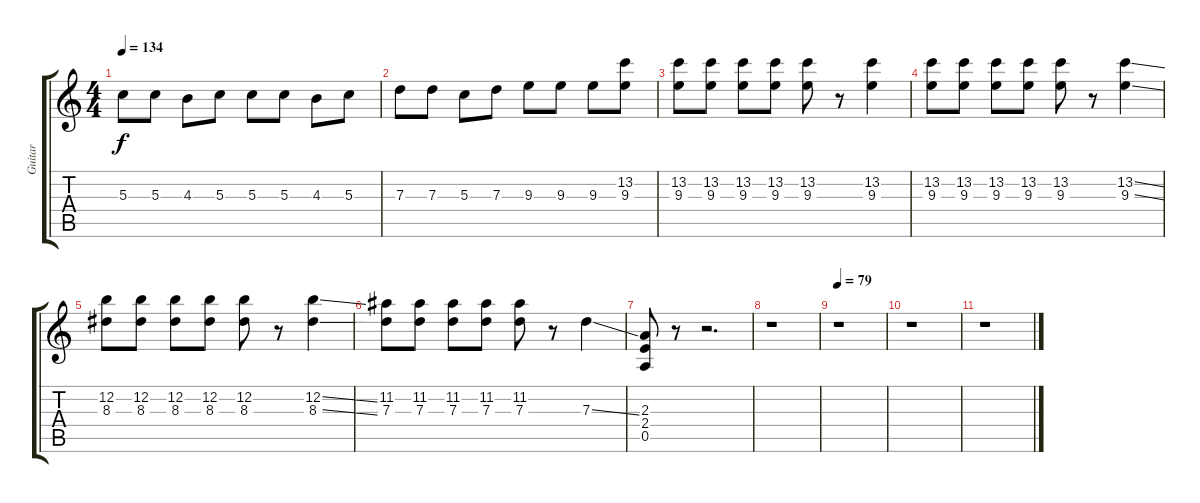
\track ("Guitar" "Guitar") {instrument overdrivenguitar}
\staff {score tabs}
\tuning (E4 B3 G3 D3 A2 E2) {hide}
\ts (4 4)
\tempo 134
\clef g2
\ks c
5.3.8{dy f} 5.3.8 4.3.8 5.3.8 5.3.8 5.3.8 4.3.8 5.3.8 |
7.3.8 7.3.8 5.3.8 7.3.8 9.3.8 9.3.8 9.3.8 (13.2 9.3).8 |
(13.2 9.3).8 (13.2 9.3).8 (13.2 9.3).8 (13.2 9.3).8 (13.2 9.3).8 r.8 (13.2 9.3).4 |
(13.2 9.3).8 (13.2 9.3).8 (13.2 9.3).8 (13.2 9.3).8 (13.2 9.3).8 r.8 (13.2{ss} 9.3{ss}).4 |
(12.2 8.3).8 (12.2 8.3).8 (12.2 8.3).8 (12.2 8.3).8 (12.2 8.3).8 r.8 (12.2{ss} 8.3{ss}).4 |
(11.2 7.3).8 (11.2 7.3).8 (11.2 7.3).8 (11.2 7.3).8 (11.2 7.3).8 r.8 7.3{ss}.4 |
(2.3 2.4 0.5).8 r.8 r.2{d} |
r.1 |
\tempo 79
r.1 |
r.1 |
r.1
